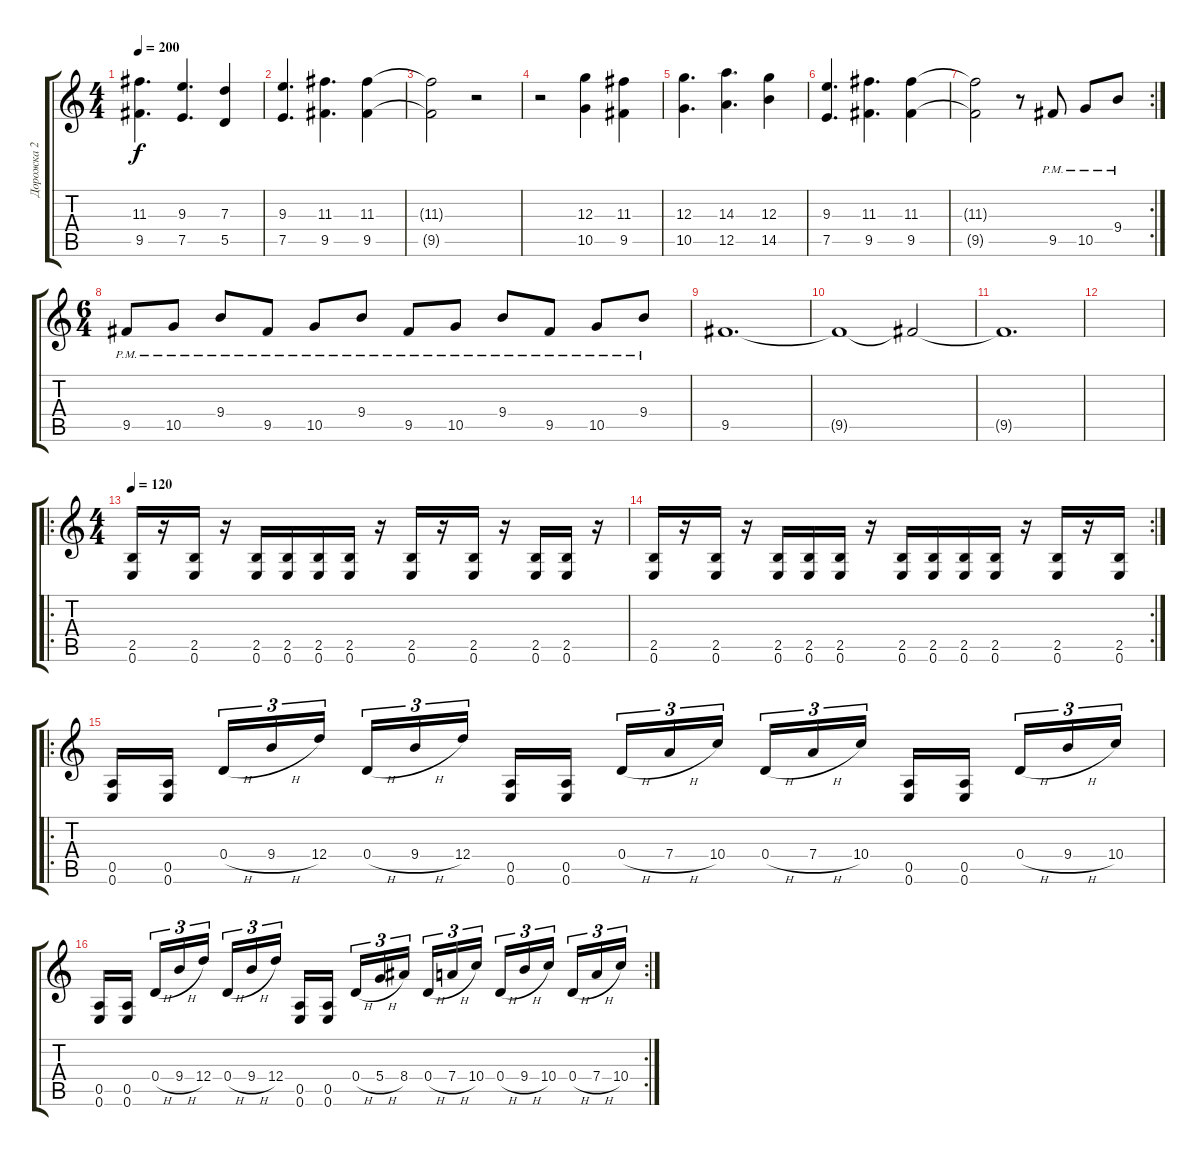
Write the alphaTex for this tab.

\track ("Дорожка 2" "Дорожка 2") {instrument distortionguitar}
\staff {score tabs}
\tuning (E4 B3 G3 D3 A2 E2) {hide}
\ts (4 4)
\tempo 200
\clef g2
\ks c
(11.3 9.5).4{d dy f} (9.3 7.5).4{d} (7.3 5.5).4 |
(9.3 7.5).4{d} (11.3 9.5).4{d} (11.3 9.5).4 |
(11.3{t} 9.5{t}).2 r.2 |
r.2 (12.3 10.5).4 (11.3 9.5).4 |
(12.3 10.5).4{d} (14.3 12.5).4{d} (12.3 14.5).4 |
(9.3 7.5).4{d} (11.3 9.5).4{d} (11.3 9.5).4 |
\rc 2
(11.3{t} 9.5{t}).2 r.8 9.5{pm}.8 10.5{pm}.8 9.4{pm}.8 |
\ts (6 4)
9.5{pm}.8 10.5{pm}.8 9.4{pm}.8 9.5{pm}.8 10.5{pm}.8 9.4{pm}.8 9.5{pm}.8 10.5{pm}.8 9.4{pm}.8 9.5{pm}.8 10.5{pm}.8 9.4{pm}.8 |
9.5.1{d} |
9.5{t}.1 9.5{t}.2 |
9.5{t}.1{d} |
|
\ro
\ts (4 4)
\tempo 120
(2.5 0.6).16 r.16 (2.5 0.6).16 r.16 (2.5 0.6).16 (2.5 0.6).16 (2.5 0.6).16 (2.5 0.6).16 r.16 (2.5 0.6).16 r.16 (2.5 0.6).16 r.16 (2.5 0.6).16 (2.5 0.6).16 r.16 |
\rc 2
(2.5 0.6).16 r.16 (2.5 0.6).16 r.16 (2.5 0.6).16 (2.5 0.6).16 (2.5 0.6).16 r.16 (2.5 0.6).16 (2.5 0.6).16 (2.5 0.6).16 (2.5 0.6).16 r.16 (2.5 0.6).16 r.16 (2.5 0.6).16 |
\ro
(0.5 0.6).16 (0.5 0.6).16{beam splitsecondary} 0.4{h}.16{tu (3 2)} 9.4{h}.16{tu (3 2)} 12.4.16{tu (3 2)} 0.4{h}.16{tu (3 2)} 9.4{h}.16{tu (3 2)} 12.4.16{tu (3 2) beam splitsecondary} (0.5 0.6).16 (0.5 0.6).16 0.4{h}.16{tu (3 2)} 7.4{h}.16{tu (3 2)} 10.4.16{tu (3 2) beam splitsecondary} 0.4{h}.16{tu (3 2)} 7.4{h}.16{tu (3 2)} 10.4.16{tu (3 2)} (0.5 0.6).16 (0.5 0.6).16{beam splitsecondary} 0.4{h}.16{tu (3 2)} 9.4{h}.16{tu (3 2)} 10.4.16{tu (3 2)} |
\rc 2
(0.5 0.6).16 (0.5 0.6).16{beam splitsecondary} 0.4{h}.16{tu (3 2)} 9.4{h}.16{tu (3 2)} 12.4.16{tu (3 2)} 0.4{h}.16{tu (3 2)} 9.4{h}.16{tu (3 2)} 12.4.16{tu (3 2) beam splitsecondary} (0.5 0.6).16 (0.5 0.6).16 0.4{h}.16{tu (3 2)} 5.4{h}.16{tu (3 2)} 8.4.16{tu (3 2) beam splitsecondary} 0.4{h}.16{tu (3 2)} 7.4{h}.16{tu (3 2)} 10.4.16{tu (3 2)} 0.4{h}.16{tu (3 2)} 9.4{h}.16{tu (3 2)} 10.4.16{tu (3 2) beam splitsecondary} 0.4{h}.16{tu (3 2)} 7.4{h}.16{tu (3 2)} 10.4.16{tu (3 2)}
